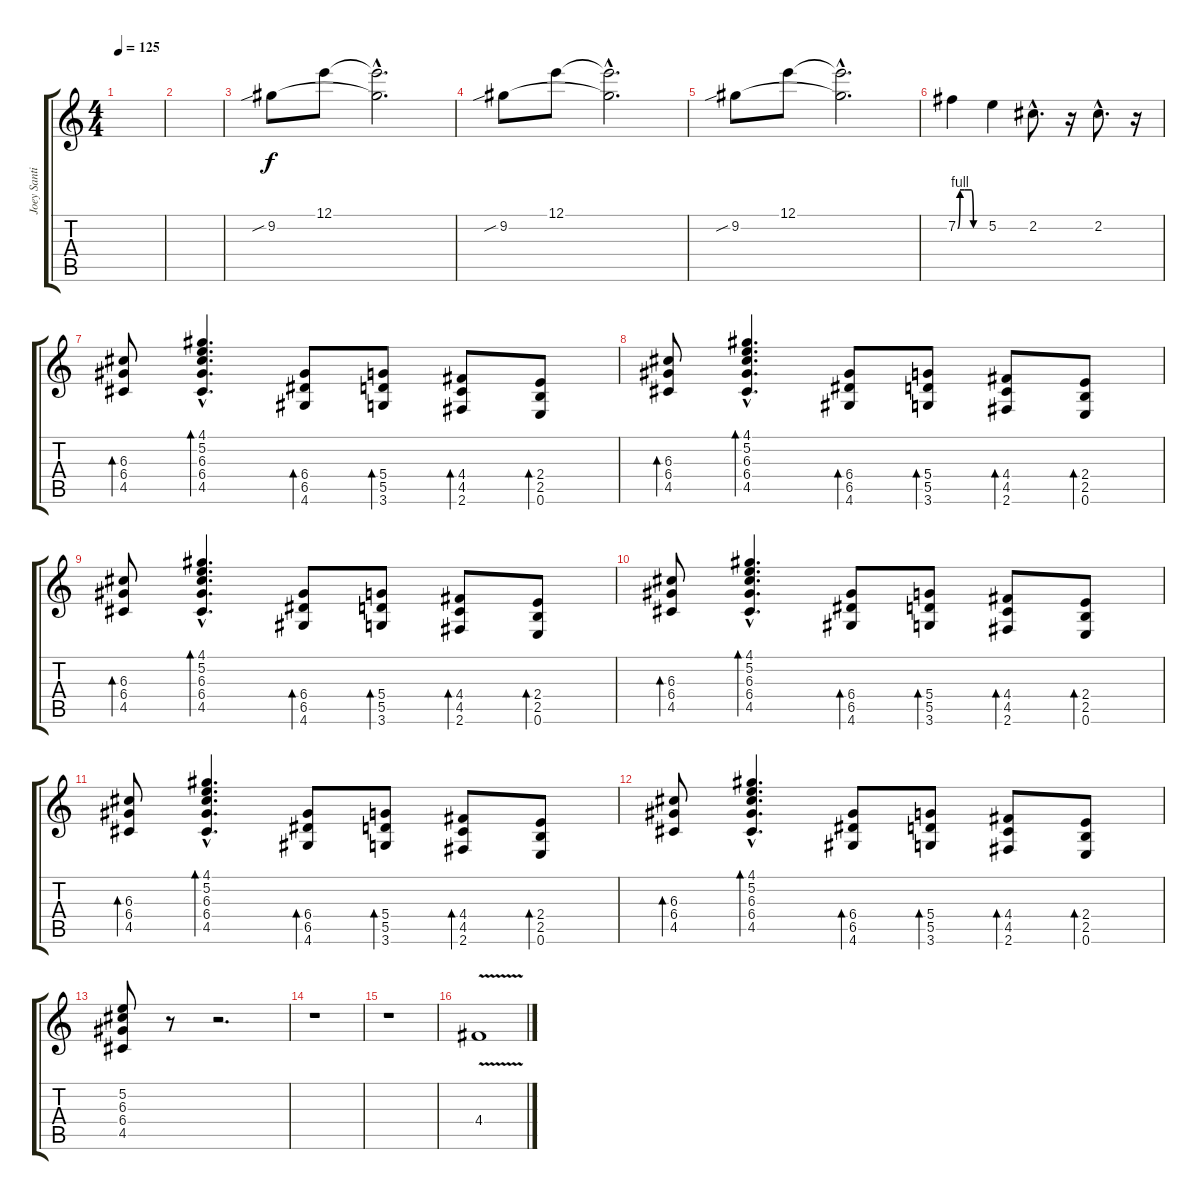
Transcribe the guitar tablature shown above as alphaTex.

\track ("Joey Santiago" "Joey Santi") {instrument overdrivenguitar}
\staff {score tabs}
\tuning (E4 B3 G3 D3 A2 E2) {hide}
\ts (4 4)
\tempo 125
\clef g2
\ks c
|
|
9.2{sib}.8 12.1.8 (12.1{hac t} 9.2{hac t}).2{d} |
9.2{sib}.8 12.1.8 (12.1{hac t} 9.2{hac t}).2{d} |
9.2{sib}.8 12.1.8 (12.1{hac t} 9.2{hac t}).2{d} |
7.2{be (custom 0 0 5 4 15 4 30 4 35 0 45 0 60 0)}.4 5.2.4 2.2{hac}.8{d} r.16 2.2{hac}.8{d} r.16 |
\section ("" "")
(6.3 6.4 4.5).8{bd 30 volume 11} (4.1{hac} 5.2{hac} 6.3{hac} 6.4{hac} 4.5{hac}).4{d bd 30} (6.4 6.5 4.6).8{bd 30} (5.4 5.5 3.6).8{bd 30} (4.4 4.5 2.6).8{bd 30} (2.4 2.5 0.6).8{bd 30} |
(6.3 6.4 4.5).8{bd 30} (4.1{hac} 5.2{hac} 6.3{hac} 6.4{hac} 4.5{hac}).4{d bd 30} (6.4 6.5 4.6).8{bd 30} (5.4 5.5 3.6).8{bd 30} (4.4 4.5 2.6).8{bd 30} (2.4 2.5 0.6).8{bd 30} |
(6.3 6.4 4.5).8{bd 30} (4.1{hac} 5.2{hac} 6.3{hac} 6.4{hac} 4.5{hac}).4{d bd 30} (6.4 6.5 4.6).8{bd 30} (5.4 5.5 3.6).8{bd 30} (4.4 4.5 2.6).8{bd 30} (2.4 2.5 0.6).8{bd 30} |
(6.3 6.4 4.5).8{bd 30} (4.1{hac} 5.2{hac} 6.3{hac} 6.4{hac} 4.5{hac}).4{d bd 30} (6.4 6.5 4.6).8{bd 30} (5.4 5.5 3.6).8{bd 30} (4.4 4.5 2.6).8{bd 30} (2.4 2.5 0.6).8{bd 30} |
(6.3 6.4 4.5).8{bd 30} (4.1{hac} 5.2{hac} 6.3{hac} 6.4{hac} 4.5{hac}).4{d bd 30} (6.4 6.5 4.6).8{bd 30} (5.4 5.5 3.6).8{bd 30} (4.4 4.5 2.6).8{bd 30} (2.4 2.5 0.6).8{bd 30} |
(6.3 6.4 4.5).8{bd 30} (4.1{hac} 5.2{hac} 6.3{hac} 6.4{hac} 4.5{hac}).4{d bd 30} (6.4 6.5 4.6).8{bd 30} (5.4 5.5 3.6).8{bd 30} (4.4 4.5 2.6).8{bd 30} (2.4 2.5 0.6).8{bd 30} |
\section ("" "")
(5.2 6.3 6.4 4.5).8 r.8 r.2{d} |
r.1 |
r.1 |
4.4{v}.1{volume 13}
